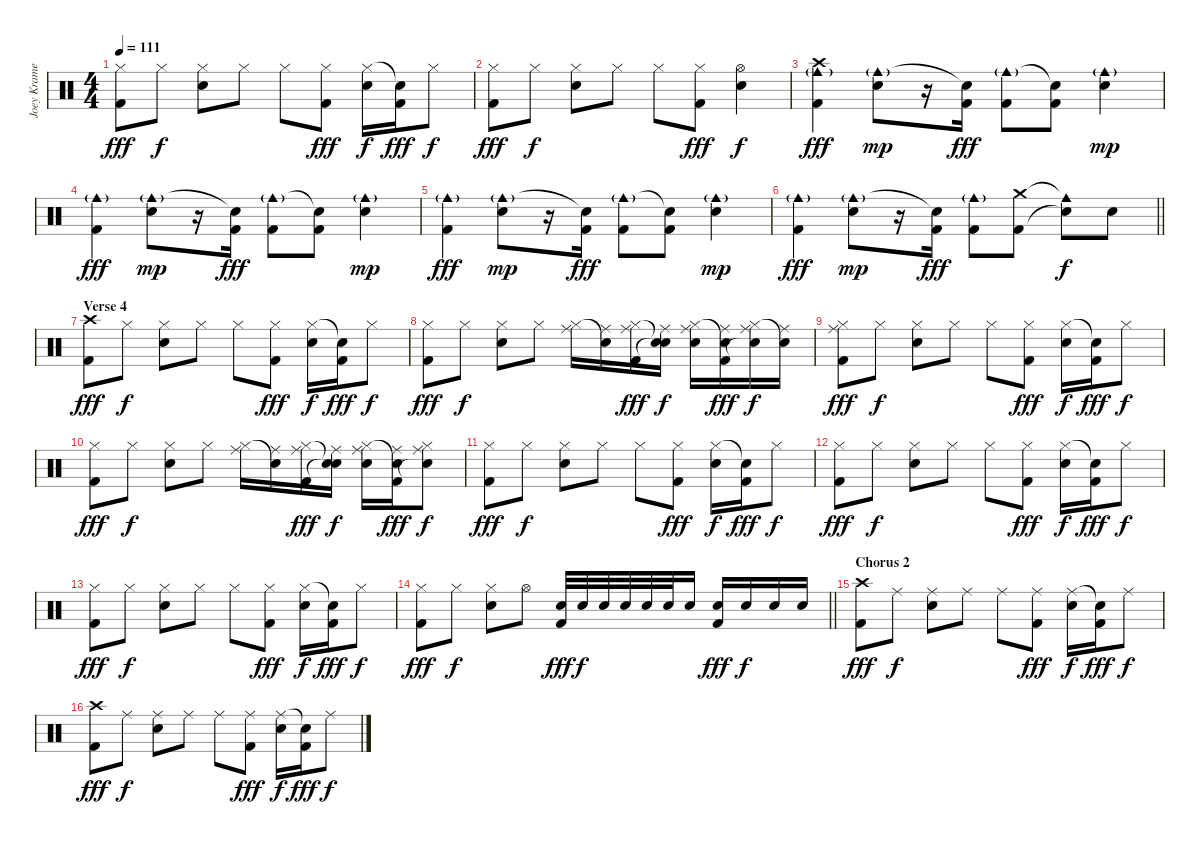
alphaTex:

\track ("Joey Kramer" "Joey Krame") {instrument percussion}
\staff {score}
\articulation defaults
\ts (4 4)
\tempo 111
\clef neutral
\ks c
("Hi-Hat (closed)" "Kick (hit) 2").8{dy fff} "Hi-Hat (closed)".8{dy f} ("Hi-Hat (closed)" "Snare (hit) 2").8 "Hi-Hat (closed)".8 "Hi-Hat (closed)".8 ("Hi-Hat (closed)" "Kick (hit) 2").8{dy fff} ("Hi-Hat (closed)" "Snare (hit) 2").16{dy f} ("Snare (hit)"{t} "Kick (hit) 2").16{dy fff} "Hi-Hat (closed)".8{dy f} |
("Hi-Hat (closed)" "Kick (hit) 2").8{dy fff} "Hi-Hat (closed)".8{dy f} ("Hi-Hat (closed)" "Snare (hit) 2").8 "Hi-Hat (closed)".8 "Hi-Hat (closed)".8 ("Hi-Hat (closed)" "Kick (hit) 2").8{dy fff} ("Hi-Hat (open)" "Snare (hit) 2").4{dy f} |
("Crash high (hit)" "Cowbell medium (hit)"{g} "Kick (hit) 2").4{dy fff} ("Cowbell medium (hit)"{g} "Snare (hit) 2").8{dy mp} r.16 ("Snare (hit)"{t} "Kick (hit) 2").16{dy fff} ("Cowbell medium (hit)"{g} "Kick (hit) 2").8 ("Snare (hit)"{t} "Kick (hit) 2").8 ("Cowbell medium (hit)"{g} "Snare (hit) 2").4{dy mp} |
("Cowbell medium (hit)"{g} "Kick (hit) 2").4{dy fff} ("Cowbell medium (hit)"{g} "Snare (hit) 2").8{dy mp} r.16 ("Snare (hit)"{t} "Kick (hit) 2").16{dy fff} ("Cowbell medium (hit)"{g} "Kick (hit) 2").8 ("Snare (hit)"{t} "Kick (hit) 2").8 ("Cowbell medium (hit)"{g} "Snare (hit) 2").4{dy mp} |
("Cowbell medium (hit)"{g} "Kick (hit) 2").4{dy fff} ("Cowbell medium (hit)"{g} "Snare (hit) 2").8{dy mp} r.16 ("Snare (hit)"{t} "Kick (hit) 2").16{dy fff} ("Cowbell medium (hit)"{g} "Kick (hit) 2").8 ("Snare (hit)"{t} "Kick (hit) 2").8 ("Cowbell medium (hit)"{g} "Snare (hit) 2").4{dy mp} |
\barLineRight lightlight
("Cowbell medium (hit)"{g} "Kick (hit) 2").4{dy fff} ("Cowbell medium (hit)"{g} "Snare (hit) 2").8{dy mp} r.16 ("Snare (hit)"{t} "Kick (hit) 2").16{dy fff} ("Cowbell medium (hit)"{g} "Kick (hit) 2").8 ("Crash medium (hit)" "Kick (hit) 2").8 ("Cowbell medium (hit)"{t} "Snare (hit)"{t}).8{dy f} "Snare (hit) 2".8 |
\section ("" "Verse 4")
("Crash high (hit)" "Kick (hit) 2").8{dy fff} "Hi-Hat (closed)".8{dy f} ("Hi-Hat (closed)" "Snare (hit) 2").8 "Hi-Hat (closed)".8 "Hi-Hat (closed)".8 ("Hi-Hat (closed)" "Kick (hit) 2").8{dy fff} ("Hi-Hat (closed)" "Snare (hit) 2").16{dy f} ("Snare (hit)"{t} "Kick (hit) 2").16{dy fff} "Hi-Hat (closed)".8{dy f} |
("Hi-Hat (closed)" "Kick (hit) 2").8{dy fff} "Hi-Hat (closed)".8{dy f} ("Hi-Hat (closed)" "Snare (hit) 2").8 "Hi-Hat (closed)".8 ("Hi-Hat (closed)" "Ride (middle)").16 ("Snare (hit)"{t} "Ride (middle)").16 ("Hi-Hat (closed)" "Ride (middle)" "Kick (hit) 2").16{dy fff} ("Snare (hit)"{t} "Ride (middle)" "Snare (hit)"{t}).16{dy f} ("Hi-Hat (closed)" "Ride (middle)" "Snare (hit) 2").16 ("Snare (hit)"{t} "Ride (middle)" "Kick (hit) 2").16{dy fff} ("Hi-Hat (closed)" "Ride (middle)" "Snare (hit)"{t}).16{dy f} ("Snare (hit)"{t} "Ride (middle)").16 |
("Hi-Hat (closed)" "Ride (middle)" "Kick (hit) 2").8{dy fff} "Hi-Hat (closed)".8{dy f} ("Hi-Hat (closed)" "Snare (hit) 2").8 "Hi-Hat (closed)".8 "Hi-Hat (closed)".8 ("Hi-Hat (closed)" "Kick (hit) 2").8{dy fff} ("Hi-Hat (closed)" "Snare (hit) 2").16{dy f} ("Snare (hit)"{t} "Kick (hit) 2").16{dy fff} "Hi-Hat (closed)".8{dy f} |
("Hi-Hat (closed)" "Kick (hit) 2").8{dy fff} "Hi-Hat (closed)".8{dy f} ("Hi-Hat (closed)" "Snare (hit) 2").8 "Hi-Hat (closed)".8 ("Hi-Hat (closed)" "Ride (middle)").16 ("Snare (hit)"{t} "Ride (middle)").16 ("Hi-Hat (closed)" "Ride (middle)" "Kick (hit) 2").16{dy fff} ("Snare (hit)"{t} "Ride (middle)" "Snare (hit)"{t}).16{dy f} ("Hi-Hat (closed)" "Ride (middle)" "Snare (hit) 2").16 ("Snare (hit)"{t} "Ride (middle)" "Kick (hit) 2").16{dy fff} ("Hi-Hat (closed)" "Ride (middle)" "Snare (hit)"{t}).8{dy f} |
("Hi-Hat (closed)" "Kick (hit) 2").8{dy fff} "Hi-Hat (closed)".8{dy f} ("Hi-Hat (closed)" "Snare (hit) 2").8 "Hi-Hat (closed)".8 "Hi-Hat (closed)".8 ("Hi-Hat (closed)" "Kick (hit) 2").8{dy fff} ("Hi-Hat (closed)" "Snare (hit) 2").16{dy f} ("Snare (hit)"{t} "Kick (hit) 2").16{dy fff} "Hi-Hat (closed)".8{dy f} |
("Hi-Hat (closed)" "Kick (hit) 2").8{dy fff} "Hi-Hat (closed)".8{dy f} ("Hi-Hat (closed)" "Snare (hit) 2").8 "Hi-Hat (closed)".8 "Hi-Hat (closed)".8 ("Hi-Hat (closed)" "Kick (hit) 2").8{dy fff} ("Hi-Hat (closed)" "Snare (hit) 2").16{dy f} ("Snare (hit)"{t} "Kick (hit) 2").16{dy fff} "Hi-Hat (closed)".8{dy f} |
("Hi-Hat (closed)" "Kick (hit) 2").8{dy fff} "Hi-Hat (closed)".8{dy f} ("Hi-Hat (closed)" "Snare (hit) 2").8 "Hi-Hat (closed)".8 "Hi-Hat (closed)".8 ("Hi-Hat (closed)" "Kick (hit) 2").8{dy fff} ("Hi-Hat (closed)" "Snare (hit) 2").16{dy f} ("Snare (hit)"{t} "Kick (hit) 2").16{dy fff} "Hi-Hat (closed)".8{dy f} |
\barLineRight lightlight
("Hi-Hat (closed)" "Kick (hit) 2").8{dy fff} "Hi-Hat (closed)".8{dy f} ("Hi-Hat (closed)" "Snare (hit) 2").8 "Hi-Hat (open)".8 ("Snare (hit) 2" "Kick (hit) 2").32{dy fff} "Snare (hit) 2".32{dy f} "Snare (hit) 2".32 "Snare (hit) 2".32 "Snare (hit) 2".32 "Snare (hit) 2".32 "Snare (hit) 2".16 ("Snare (hit) 2" "Kick (hit) 2").16{dy fff} "Snare (hit) 2".16{dy f} "Snare (hit) 2".16 "Snare (hit) 2".16 |
\section ("" "Chorus 2")
("Crash high (hit)" "Kick (hit) 2").8{dy fff} "Ride (middle)".8{dy f} ("Ride (middle)" "Snare (hit) 2").8 "Ride (middle)".8 "Ride (middle)".8 ("Ride (middle)" "Kick (hit) 2").8{dy fff} ("Ride (middle)" "Snare (hit) 2").16{dy f} ("Snare (hit)"{t} "Kick (hit) 2").16{dy fff} "Ride (middle)".8{dy f} |
("Crash high (hit)" "Kick (hit) 2").8{dy fff} "Ride (middle)".8{dy f} ("Ride (middle)" "Snare (hit) 2").8 "Ride (middle)".8 "Ride (middle)".8 ("Ride (middle)" "Kick (hit) 2").8{dy fff} ("Ride (middle)" "Snare (hit) 2").16{dy f} ("Snare (hit)"{t} "Kick (hit) 2").16{dy fff} "Ride (middle)".8{dy f}
